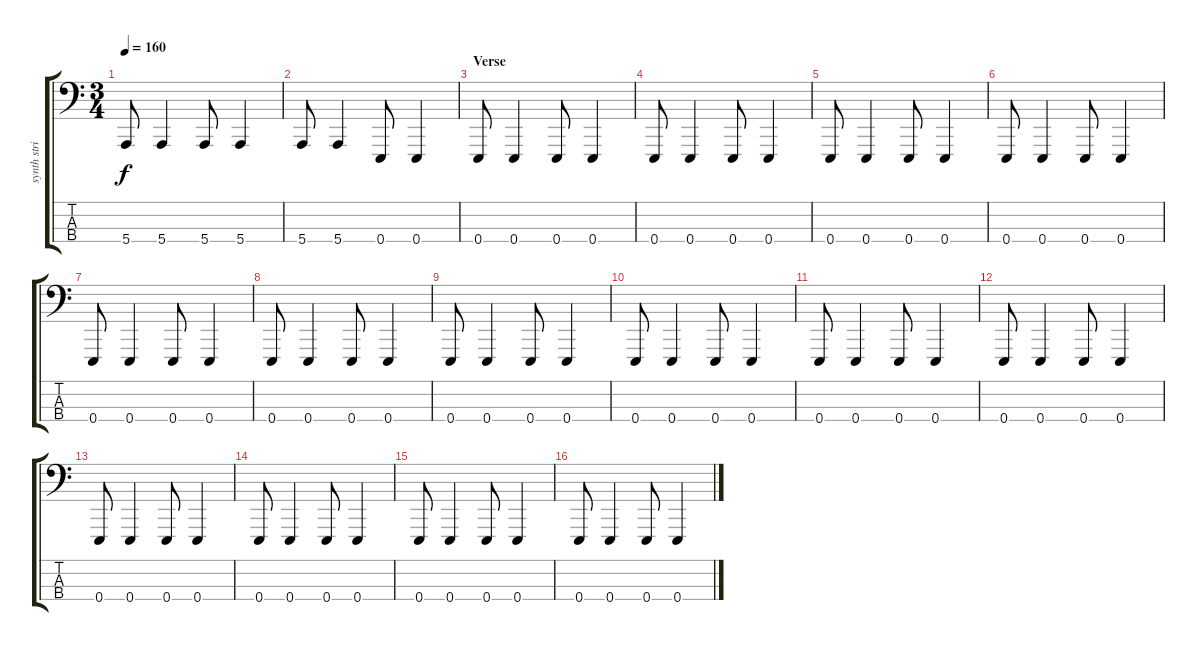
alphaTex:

\track ("synth string" "synth stri") {instrument synthstrings1}
\staff {score tabs}
\tuning (G2 D2 A1 E1) {hide}
\ts (3 4)
\tempo 160
\clef f4
\ks c
5.4.8{dy f} 5.4.4 5.4.8 5.4.4 |
5.4.8 5.4.4 0.4.8 0.4.4 |
\section ("" "Verse")
0.4.8 0.4.4 0.4.8 0.4.4 |
0.4.8 0.4.4 0.4.8 0.4.4 |
0.4.8 0.4.4 0.4.8 0.4.4 |
0.4.8 0.4.4 0.4.8 0.4.4 |
0.4.8 0.4.4 0.4.8 0.4.4 |
0.4.8 0.4.4 0.4.8 0.4.4 |
0.4.8 0.4.4 0.4.8 0.4.4 |
0.4.8 0.4.4 0.4.8 0.4.4 |
0.4.8 0.4.4 0.4.8 0.4.4 |
0.4.8 0.4.4 0.4.8 0.4.4 |
0.4.8 0.4.4 0.4.8 0.4.4 |
0.4.8 0.4.4 0.4.8 0.4.4 |
0.4.8 0.4.4 0.4.8 0.4.4 |
0.4.8 0.4.4 0.4.8 0.4.4
